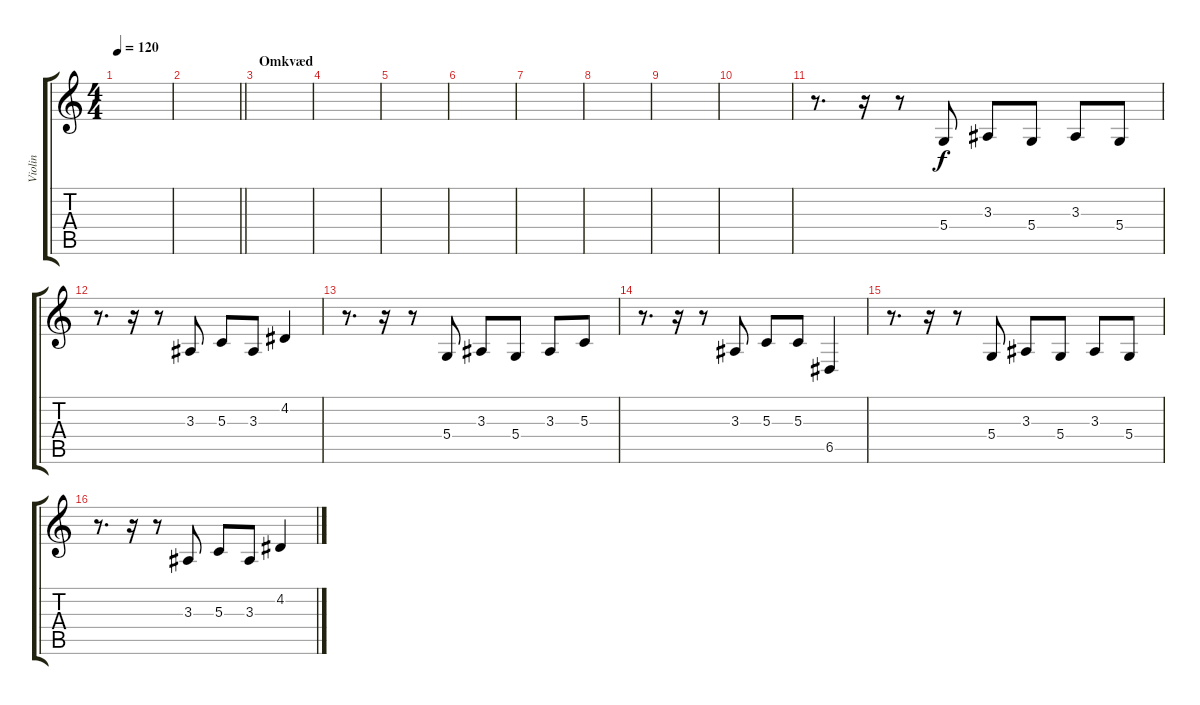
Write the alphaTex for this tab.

\track ("Violin" "Violin") {instrument violin}
\staff {score tabs}
\tuning (E4 B3 G3 D3 A2 E2) {hide}
\ts (4 4)
\tempo 120
\clef g2
\ks c
|
\barLineRight lightlight
|
\section ("" "Omkvæd")
|
|
|
|
|
|
|
|
r.8{d} r.16 r.8 5.4.8 3.3.8 5.4.8 3.3.8 5.4.8 |
r.8{d} r.16 r.8 3.3.8 5.3.8 3.3.8 4.2.4 |
r.8{d} r.16 r.8 5.4.8 3.3.8 5.4.8 3.3.8 5.3.8 |
r.8{d} r.16 r.8 3.3.8 5.3.8 5.3.8 6.5.4 |
r.8{d} r.16 r.8 5.4.8 3.3.8 5.4.8 3.3.8 5.4.8 |
r.8{d} r.16 r.8 3.3.8 5.3.8 3.3.8 4.2.4
